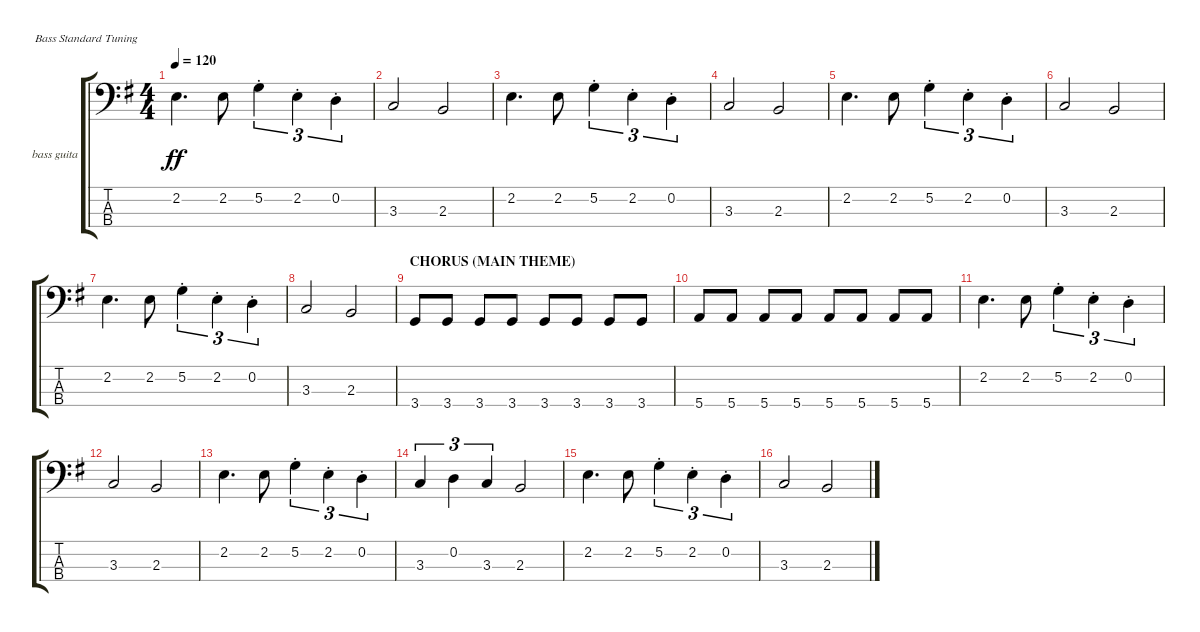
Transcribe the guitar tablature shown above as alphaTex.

\defaultSystemsLayout 4
\bracketExtendMode groupsimilarinstruments
\firstSystemTrackNameOrientation horizontal
\otherSystemsTrackNameOrientation horizontal
\track ("bass guitar" "bass guita") {instrument electricbassfinger}
\staff {score tabs}
\tuning (G2 D2 A1 E1)
\ts (4 4)
\tempo 120
\clef f4
\scale
1.11728
\ks eminor
2.2.4{d dy ff} 2.2.8 5.2{st}.4{tu (3 2)} 2.2{st}.4{tu (3 2)} 0.2{st}.4{tu (3 2)} |
\scale
0.960908 3.3.2 2.3.2 |
\scale
0.960908 2.2.4{d} 2.2.8 5.2{st}.4{tu (3 2)} 2.2{st}.4{tu (3 2)} 0.2{st}.4{tu (3 2)} |
\scale
0.960908 3.3.2 2.3.2 |
\scale
1.11728 2.2.4{d} 2.2.8 5.2{st}.4{tu (3 2)} 2.2{st}.4{tu (3 2)} 0.2{st}.4{tu (3 2)} |
\scale
0.960908 3.3.2 2.3.2 |
\scale
0.960908 2.2.4{d} 2.2.8 5.2{st}.4{tu (3 2)} 2.2{st}.4{tu (3 2)} 0.2{st}.4{tu (3 2)} |
\scale
0.960908 3.3.2 2.3.2 |
\section ("" "CHORUS (MAIN THEME)")
\scale
1.11728 3.4.8 3.4.8 3.4.8 3.4.8 3.4.8 3.4.8 3.4.8 3.4.8 |
\scale
0.960908 5.4.8 5.4.8 5.4.8 5.4.8 5.4.8 5.4.8 5.4.8 5.4.8 |
\scale
0.960908 2.2.4{d} 2.2.8 5.2{st}.4{tu (3 2)} 2.2{st}.4{tu (3 2)} 0.2{st}.4{tu (3 2)} |
\scale
0.960908 3.3.2 2.3.2 |
\scale
1.11728 2.2.4{d} 2.2.8 5.2{st}.4{tu (3 2)} 2.2{st}.4{tu (3 2)} 0.2{st}.4{tu (3 2)} |
\scale
0.960908 3.3.4{tu (3 2)} 0.2.4{tu (3 2)} 3.3.4{tu (3 2)} 2.3.2 |
\scale
0.960908 2.2.4{d} 2.2.8 5.2{st}.4{tu (3 2)} 2.2{st}.4{tu (3 2)} 0.2{st}.4{tu (3 2)} |
\scale
0.960908 3.3.2 2.3.2
